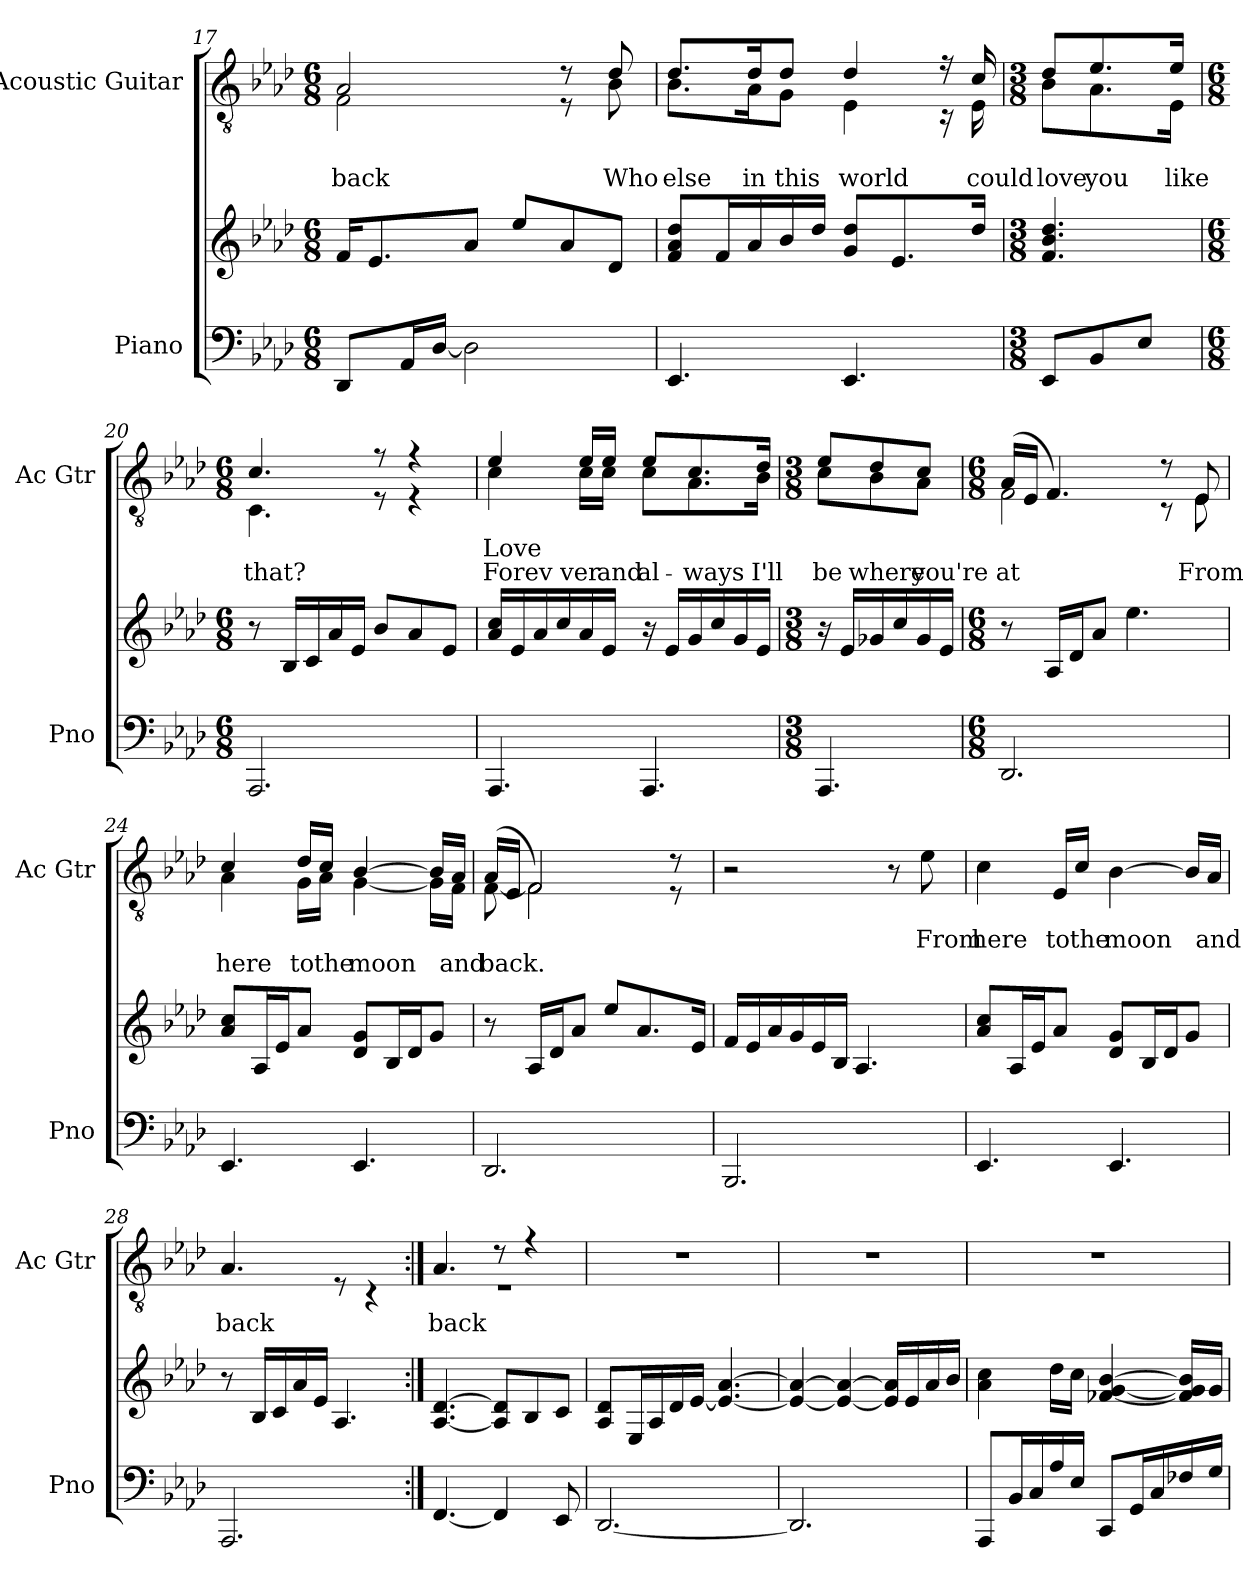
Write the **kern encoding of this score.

**kern	**kern	**kern	**text	**text
*part2	*part2	*part1	*part1	*part1
*staff3	*staff2	*staff1	*staff1	*staff1
*I"Piano	*	*I"Acoustic Guitar	*	*
*I'Pno	*	*I'Ac Gtr	*	*
*clefF4	*clefG2	*clefGv2	*	*
*k[b-e-a-d-]	*k[b-e-a-d-]	*k[b-e-a-d-]	*	*
*M6/8	*M6/8	*M6/8	*	*
=17	=17	=17	=17	=17
!	!	!	!LO:LY:b	!
*	*	*^	*	*
!	!	!	!	!	!LO:LY:b
8DD-/L	16f/KL	2A-/	2F\	.	back
.	8.e-/	.	.	.	.
16AA-/L	.	.	.	.	.
[16D-/JJ	.	.	.	.	.
2D-\]	8a-/J	.	.	.	.
.	8ee-/L	.	.	.	.
.	8a-/	8r	8r	.	.
!	!	!	!	!LO:LY:b	!
!	!	!	!	!	!LO:LY:b
.	8d-/J	8d-/	8B-\	.	Who
=18	=18	=18	=18	=18	=18
!	!	!	!	!LO:LY:b	!
!	!	!	!	!	!LO:LY:b
4.EE-/	8f/ 8a-/ 8dd-/L	8.d-/L	8.B-\L	.	else
.	16f/L	.	.	.	.
!	!	!	!	!LO:LY:b	!
!	!	!	!	!	!LO:LY:b
.	16a-/	16d-/K	16A-\K	.	in
!	!	!	!	!LO:LY:b	!
!	!	!	!	!	!LO:LY:b
.	16b-/	8d-/J	8G\J	.	this
.	16dd-/JJ	.	.	.	.
!	!	!	!	!LO:LY:b	!
!	!	!	!	!	!LO:LY:b
4.EE-/	8g/ 8dd-/L	4d-/	4E-\	.	world
.	8.e-/	.	.	.	.
.	.	16r	16r	.	.
!	!	!	!	!LO:LY:b	!
!	!	!	!	!	!LO:LY:b
.	16dd-/Jk	16c/	16E-\	.	could
=19	=19	=19	=19	=19	=19
*M3/8	*M3/8	*M3/8	*	*	*
!	!	!	!	!LO:LY:b	!
!	!	!	!	!	!LO:LY:b
8EE-/L	4.f/ 4.b-/ 4.dd-/	8d-/L	8B-\L	.	love
!	!	!	!	!LO:LY:b	!
!	!	!	!	!	!LO:LY:b
8BB-/	.	8.e-/	8.A-\	.	you
8E-/J	.	.	.	.	.
!	!	!	!	!LO:LY:b	!
!	!	!	!	!	!LO:LY:b
.	.	16e-/Jk	16E-\Jk	.	like
!!LO:LB:g=z	!!
=20	=20	=20	=20	=20	=20
*M6/8	*M6/8	*M6/8	*	*	*
!	!	!	!	!LO:LY:b	!
!	!	!	!	!	!LO:LY:b
2.AAA-/	8r	4.c/	4.C\	.	that?
.	16B-/LL	.	.	.	.
.	16c/	.	.	.	.
.	16a-/	.	.	.	.
.	16e-/JJ	.	.	.	.
.	8b-/L	8r	8r	.	.
.	8a-/	4r	4r	.	.
.	8e-/J	.	.	.	.
=21	=21	=21	=21	=21	=21
!	!	!	!	!LO:LY:b	!LO:LY:b
4.AAA-/	16a-/ 16cc/LL	4e-/	4c\	Love	Forev
.	16e-/	.	.	.	.
.	16a-/	.	.	.	.
.	16cc/	.	.	.	.
!	!	!	!	!LO:LY:b	!
!	!	!	!	!	!LO:LY:b
.	16a-/	16e-/LL	16c\LL	.	-ver
!	!	!	!	!LO:LY:b	!
!	!	!	!	!	!LO:LY:b
.	16e-/JJ	16e-/JJ	16c\JJ	.	and
!	!	!	!	!LO:LY:b	!
!	!	!	!	!	!LO:LY:b
4.AAA-/	16r	8e-/L	8c\L	.	al-
.	16e-/LL	.	.	.	.
!	!	!	!	!LO:LY:b	!
!	!	!	!	!	!LO:LY:b
.	16g/	8.c/	8.A-\	.	-ways
.	16cc/	.	.	.	.
.	16g/	.	.	.	.
!	!	!	!	!LO:LY:b	!
!	!	!	!	!	!LO:LY:b
.	16e-/JJ	16d-/Jk	16B-\Jk	.	I'll
=22	=22	=22	=22	=22	=22
*M3/8	*M3/8	*M3/8	*	*	*
!	!	!	!	!LO:LY:b	!
!	!	!	!	!	!LO:LY:b
4.AAA-/	16r	8e-/L	8c\L	.	be
.	16e-/LL	.	.	.	.
!	!	!	!	!LO:LY:b	!
!	!	!	!	!	!LO:LY:b
.	16g-X/	8d-/	8B-\	.	where
.	16cc/	.	.	.	.
!	!	!	!	!LO:LY:b	!
!	!	!	!	!	!LO:LY:b
.	16g-/	8c/J	8A-\J	.	you're
.	16e-/JJ	.	.	.	.
=23	=23	=23	=23	=23	=23
*M6/8	*M6/8	*M6/8	*	*	*
!	!	!	!	!LO:LY:b	!
!	!	!	!	!	!LO:LY:b
2.DD-/	8r	(>16A-/LL	2F\	.	at
.	.	16E-/JJ	.	.	.
.	16A-/LL	4.F/)	.	.	.
.	16d-/J	.	.	.	.
.	8a-/J	.	.	.	.
.	4.ee-\	.	.	.	.
.	.	8r	8r	.	.
!	!	!	!	!LO:LY:b	!
!	!	!	!	!	!LO:LY:b
.	.	8E-/	8E-\	.	From
!!LO:LB:g=z	!!
=24	=24	=24	=24	=24	=24
!	!	!	!	!LO:LY:b	!
!	!	!	!	!	!LO:LY:b
4.EE-/	8a-/ 8cc/L	4c/	4A-\	.	here
.	16A-/L	.	.	.	.
.	16e-/J	.	.	.	.
!	!	!	!	!LO:LY:b	!
!	!	!	!	!	!LO:LY:b
.	8a-/J	16d-/LL	16G\LL	.	to
!	!	!	!	!LO:LY:b	!
!	!	!	!	!	!LO:LY:b
.	.	16c/JJ	16A-\JJ	.	the
!	!	!	!	!LO:LY:b	!
!	!	!	!	!	!LO:LY:b
4.EE-/	8d-/ 8g/L	[4B-/	[4G\	.	moon
.	16B-/L	.	.	.	.
.	16d-/J	.	.	.	.
.	8g/J	16B-/LL]	16G\LL]	.	.
!	!	!	!	!LO:LY:b	!
!	!	!	!	!	!LO:LY:b
.	.	16A-/JJ	16F\JJ	.	and
=25	=25	=25	=25	=25	=25
!	!	!	!	!LO:LY:b	!
!	!	!	!	!	!LO:LY:b
2.DD-/	8r	(>16A-/LL	[8F\	.	back.
.	.	16E-/JJ	.	.	.
.	16A-/LL	2F/)	2F\]	.	.
.	16d-/J	.	.	.	.
.	8a-/J	.	.	.	.
.	8ee-/L	.	.	.	.
.	8.a-/	.	.	.	.
.	.	8r	8r	.	.
.	16e-/Jk	.	.	.	.
*	*	*v	*v	*	*
=26	=26	=26	=26	=26
2.BBB-/	16f/LL	2r	.	.
.	16e-/	.	.	.
.	16a-/	.	.	.
.	16g/	.	.	.
.	16e-/	.	.	.
.	16B-/JJ	.	.	.
.	4.A-/	.	.	.
.	.	8r	.	.
!	!	!	!LO:LY:b	!
.	.	8e-\	From	.
=27	=27	=27	=27	=27
!	!	!	!LO:LY:b	!
4.EE-/	8a-/ 8cc/L	4c\	here	.
.	16A-/L	.	.	.
.	16e-/J	.	.	.
!	!	!	!LO:LY:b	!
.	8a-/J	16E-/LL	to	.
!	!	!	!LO:LY:b	!
.	.	16c/JJ	the	.
!	!	!	!LO:LY:b	!
4.EE-/	8d-/ 8g/L	[4B-\	moon	.
.	16B-/L	.	.	.
.	16d-/J	.	.	.
.	8g/J	16B-/LL]	.	.
!	!	!	!LO:LY:b	!
.	.	16A-/JJ	and	.
!!LO:LB:g=z
=28	=28	=28	=28	=28
!	!	!	!LO:LY:b	!
2.AAA-/	8r	4.A-/	back	.
.	16B-/LL	.	.	.
.	16c/	.	.	.
.	16a-/	.	.	.
.	16e-/JJ	.	.	.
.	4.A-/	8rE	.	.
.	.	4rC	.	.
=29:|!	=29:|!	=29:|!	=29:|!	=29:|!
!	!	!	!LO:LY:b	!
*	*	*^	*	*
[4.FF/	[4.A-/ [4.d-/	4.A-/	2.r	back	.
4FF/]	8A-/] 8d-/]L	8r	.	.	.
.	8B-/	4r	.	.	.
8EE-/	8c/J	.	.	.	.
*	*	*v	*v	*	*
=30	=30	=30	=30	=30
[2.DD-/	8A-/ 8d-/L	2.r	.	.
.	16E-/L	.	.	.
.	16A-/	.	.	.
.	16d-/	.	.	.
.	[16e-/JJ	.	.	.
.	4.e-/_ [4.a-/	.	.	.
=31	=31	=31	=31	=31
2.DD-/]	4e-/_ 4a-/_	2.r	.	.
.	4e-/_ 4a-/_	.	.	.
.	16e-/] 16a-/]LL	.	.	.
.	16e-/	.	.	.
.	16a-/	.	.	.
.	16b-/JJ	.	.	.
=32	=32	=32	=32	=32
8AAA-/L	4a-\ 4cc\	2.r	.	.
16BB-/L	.	.	.	.
16C/	.	.	.	.
16A-/	16dd-\LL	.	.	.
16E-/JJ	16cc\JJ	.	.	.
8CC/L	[4f-X/ [4g/ [4b-/	.	.	.
16GG/L	.	.	.	.
16C/	.	.	.	.
16F-X/	16f-/] 16g/] 16b-/]LL	.	.	.
16G/JJ	16g/JJ	.	.	.
=	=	=	=	=
*-	*-	*-	*-	*-
